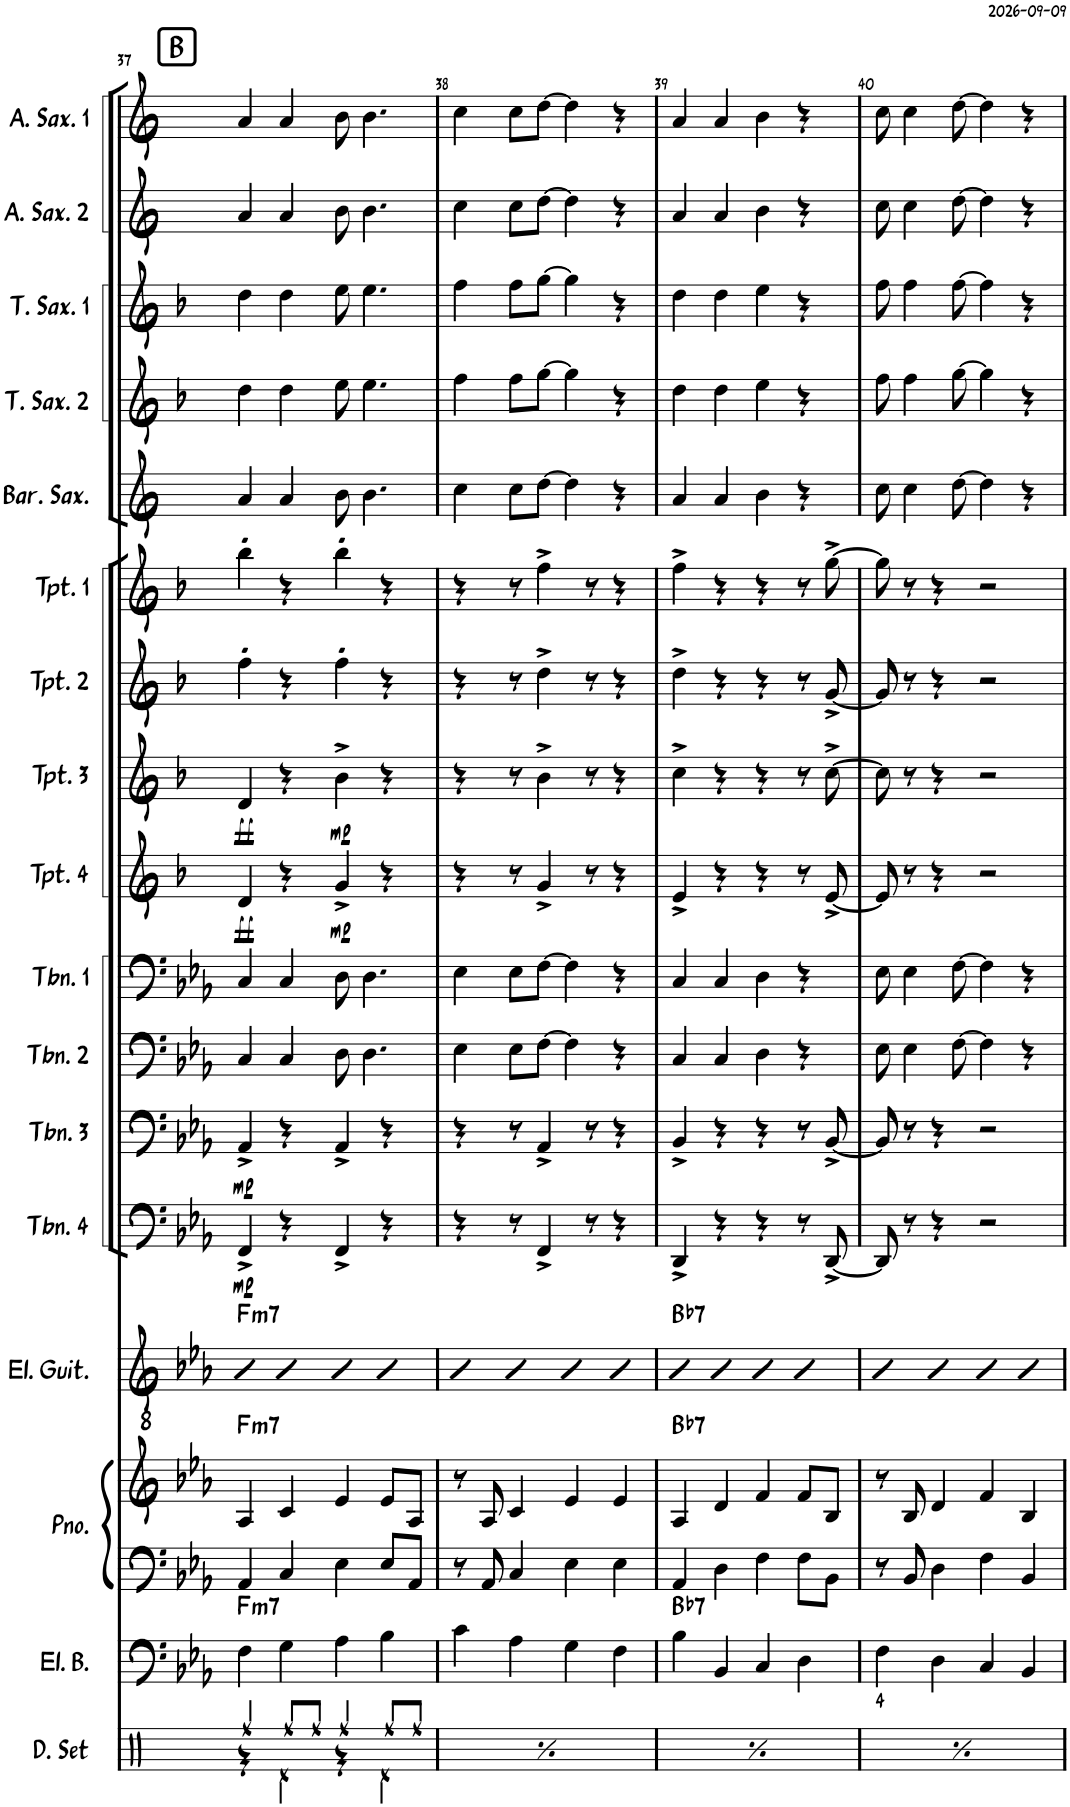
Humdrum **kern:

**kern	**kern	**harte	**kern	**kern	**harte	**kern	**harte	**kern	**dynam	**kern	**dynam	**kern	**kern	**kern	**dynam	**kern	**dynam	**kern	**kern	**kern	**kern	**kern	**kern	**kern
*part17	*part16	*part16	*part15	*part15	*part15	*part14	*part14	*part13	*part13	*part12	*part12	*part11	*part10	*part9	*part9	*part8	*part8	*part7	*part6	*part5	*part4	*part3	*part2	*part1
*staff18	*staff17	*	*staff16	*staff15	*	*staff14	*	*staff13	*staff13	*staff12	*staff12	*staff11	*staff10	*staff9	*staff9	*staff8	*staff8	*staff7	*staff6	*staff5	*staff4	*staff3	*staff2	*staff1
*I"Drumset	*I"Electric Bass	*	*I"Piano	*	*	*I"Electric Guitar	*	*I"Trombone 4	*	*I"Trombone 3	*	*I"Trombone 2	*I"Trombone 1	*I"Trumpet 4	*	*I"Trumpet 3	*	*I"Trumpet 2	*I"Trumpet 1	*I"Baritone Saxophone	*I"Tenor Saxophone 2	*I"Tenor Saxophone 1	*I"Alto Saxophone 2	*I"Alto Saxophone 1
*I'D. Set	*I'El. B.	*	*I'Pno.	*	*	*I'El. Guit.	*	*I'Tbn. 4	*	*I'Tbn. 3	*	*I'Tbn. 2	*I'Tbn. 1	*I'Tpt. 4	*	*I'Tpt. 3	*	*I'Tpt. 2	*I'Tpt. 1	*I'Bar. Sax.	*I'T. Sax. 2	*I'T. Sax. 1	*I'A. Sax. 2	*I'A. Sax. 1
!!LO:PB:g=z
*clefX	*clefF4	*	*clefF4	*clefG2	*	*clefGv2	*	*clefF4	*	*clefF4	*	*clefF4	*clefF4	*clefG2	*	*clefG2	*	*clefG2	*clefG2	*clefG2	*clefG2	*clefG2	*clefG2	*clefG2
*	*Trd7c12	*	*	*	*	*	*	*	*	*	*	*	*	*Trd1c2	*	*Trd1c2	*	*Trd1c2	*Trd1c2	*Trd12c21	*Trd8c14	*Trd8c14	*Trd5c9	*Trd5c9
*k[]	*k[b-e-a-]	*	*k[b-e-a-]	*k[b-e-a-]	*	*k[b-e-a-]	*	*k[b-e-a-]	*	*k[b-e-a-]	*	*k[b-e-a-]	*k[b-e-a-]	*k[b-]	*	*k[b-]	*	*k[b-]	*k[b-]	*k[]	*k[b-]	*k[b-]	*k[]	*k[]
*M4/4	*M4/4	*	*M4/4	*M4/4	*	*M4/4	*	*M4/4	*	*M4/4	*	*M4/4	*M4/4	*M4/4	*	*M4/4	*	*M4/4	*M4/4	*M4/4	*M4/4	*M4/4	*M4/4	*M4/4
!!LO:REH:place=s1:a:cj:fs=14:t=B
=37	=37	=37	=37	=37	=37	=37	=37	=37	=37	=37	=37	=37	=37	=37	=37	=37	=37	=37	=37	=37	=37	=37	=37	=37
*^	*	*	*	*	*	*	*	*	*	*	*	*	*	*	*	*	*	*	*	*	*	*	*	*
!	!	!	!LO:H:kt=m7	!	!	!LO:H:kt=m7	!	!LO:H:kt=m7	!	!LO:DY:b	!	!LO:DY:b	!	!	!	!LO:DY:b	!	!LO:DY:b	!	!	!	!	!	!	!
4Rff/	4r	4F\	F:min7	4AA-/	4A-/	F:min7	4B-	F:min7	4FF^/	mp	4AA-^/	mp	4C/	4C/	4d/	ff	4d/	ff	4ff'\	4bb-'\	4a/	4dd\	4dd\	4a/	4a/
8Rff/L	4Rd\	4G\	.	4C/	4c/	.	4B-	.	4r	.	4r	.	4C/	4C/	4r	.	4r	.	4r	4r	4a/	4dd\	4dd\	4a/	4a/
8Rff/J	.	.	.	.	.	.	.	.	.	.	.	.	.	.	.	.	.	.	.	.	.	.	.	.	.
!	!	!	!	!	!	!	!	!	!	!	!	!	!	!	!	!LO:DY:b	!	!LO:DY:b	!	!	!	!	!	!	!
4Rff/	4r	4A-\	.	4E-\	4e-/	.	4B-	.	4FF^/	.	4AA-^/	.	8D\	8D\	4g^/	mp	4b-^\	mp	4ff'\	4bb-'\	8b\	8ee\	8ee\	8b\	8b\
.	.	.	.	.	.	.	.	.	.	.	.	.	4.D\	4.D\	.	.	.	.	.	.	4.b\	4.ee\	4.ee\	4.b\	4.b\
8Rff/L	4Rd\	4B-\	.	8E-/L	8e-/L	.	4B-	.	4r	.	4r	.	.	.	4r	.	4r	.	4r	4r	.	.	.	.	.
8Rff/J	.	.	.	8AA-/J	8A-/J	.	.	.	.	.	.	.	.	.	.	.	.	.	.	.	.	.	.	.	.
=38	=38	=38	=38	=38	=38	=38	=38	=38	=38	=38	=38	=38	=38	=38	=38	=38	=38	=38	=38	=38	=38	=38	=38	=38	=38
4Rff/	4r	4c\	.	8r	8r	.	4B-	.	4r	.	4r	.	4E-\	4E-\	4r	.	4r	.	4r	4r	4cc\	4ff\	4ff\	4cc\	4cc\
.	.	.	.	8AA-/	8A-/	.	.	.	.	.	.	.	.	.	.	.	.	.	.	.	.	.	.	.	.
8Rff/L	4Rd\	4A-\	.	4C/	4c/	.	4B-	.	8r	.	8r	.	8E-\L	8E-\L	8r	.	8r	.	8r	8r	8cc\L	8ff\L	8ff\L	8cc\L	8cc\L
8Rff/J	.	.	.	.	.	.	.	.	4FF^/	.	4AA-^/	.	[8F\J	[8F\J	4g^/	.	4b-^\	.	4dd^\	4ff^\	[8dd\J	[8gg\J	[8gg\J	[8dd\J	[8dd\J
4Rff/	4r	4G\	.	4E-\	4e-/	.	4B-	.	.	.	.	.	4F\]	4F\]	.	.	.	.	.	.	4dd\]	4gg\]	4gg\]	4dd\]	4dd\]
.	.	.	.	.	.	.	.	.	8r	.	8r	.	.	.	8r	.	8r	.	8r	8r	.	.	.	.	.
8Rff/L	4Rd\	4F\	.	4E-\	4e-/	.	4B-	.	4r	.	4r	.	4r	4r	4r	.	4r	.	4r	4r	4r	4r	4r	4r	4r
8Rff/J	.	.	.	.	.	.	.	.	.	.	.	.	.	.	.	.	.	.	.	.	.	.	.	.	.
=39	=39	=39	=39	=39	=39	=39	=39	=39	=39	=39	=39	=39	=39	=39	=39	=39	=39	=39	=39	=39	=39	=39	=39	=39	=39
!	!	!	!LO:H:kt=7	!	!	!LO:H:kt=7	!	!LO:H:kt=7	!	!	!	!	!	!	!	!	!	!	!	!	!	!	!	!	!
4Rff/	4r	4B-\	Bb:7	4AA-/	4A-/	Bb:7	4B-	Bb:7	4DD^/	.	4BB-^/	.	4C/	4C/	4e^/	.	4cc^\	.	4dd^\	4ff^\	4a/	4dd\	4dd\	4a/	4a/
8Rff/L	4Rd\	4BB-/	.	4D\	4d/	.	4B-	.	4r	.	4r	.	4C/	4C/	4r	.	4r	.	4r	4r	4a/	4dd\	4dd\	4a/	4a/
8Rff/J	.	.	.	.	.	.	.	.	.	.	.	.	.	.	.	.	.	.	.	.	.	.	.	.	.
4Rff/	4r	4C/	.	4F\	4f/	.	4B-	.	4r	.	4r	.	4D\	4D\	4r	.	4r	.	4r	4r	4b\	4ee\	4ee\	4b\	4b\
8Rff/L	4Rd\	4D\	.	8F\L	8f/L	.	4B-	.	8r	.	8r	.	4r	4r	8r	.	8r	.	8r	8r	4r	4r	4r	4r	4r
8Rff/J	.	.	.	8BB-\J	8B-/J	.	.	.	[8DD^/	.	[8BB-^/	.	.	.	[8e^/	.	[8cc^\	.	[8g^/	[8gg^\	.	.	.	.	.
=40	=40	=40	=40	=40	=40	=40	=40	=40	=40	=40	=40	=40	=40	=40	=40	=40	=40	=40	=40	=40	=40	=40	=40	=40	=40
4Rff/	4r	4F\	.	8r	8r	.	4B-	.	8DD/]	.	8BB-/]	.	8E-\	8E-\	8e/]	.	8cc\]	.	8g/]	8gg\]	8cc\	8ff\	8ff\	8cc\	8cc\
.	.	.	.	8BB-/	8B-/	.	.	.	8r	.	8r	.	4E-\	4E-\	8r	.	8r	.	8r	8r	4cc\	4ff\	4ff\	4cc\	4cc\
8Rff/L	4Rd\	4D\	.	4D\	4d/	.	4B-	.	4r	.	4r	.	.	.	4r	.	4r	.	4r	4r	.	.	.	.	.
8Rff/J	.	.	.	.	.	.	.	.	.	.	.	.	[8F\	[8F\	.	.	.	.	.	.	[8dd\	[8gg\	[8ff\	[8dd\	[8dd\
4Rff/	4r	4C/	.	4F\	4f/	.	4B-	.	2r	.	2r	.	4F\]	4F\]	2r	.	2r	.	2r	2r	4dd\]	4gg\]	4ff\]	4dd\]	4dd\]
8Rff/L	4Rd\	4BB-/	.	4BB-/	4B-/	.	4B-	.	.	.	.	.	4r	4r	.	.	.	.	.	.	4r	4r	4r	4r	4r
8Rff/J	.	.	.	.	.	.	.	.	.	.	.	.	.	.	.	.	.	.	.	.	.	.	.	.	.
*v	*v	*	*	*	*	*	*	*	*	*	*	*	*	*	*	*	*	*	*	*	*	*	*	*	*
=	=	=	=	=	=	=	=	=	=	=	=	=	=	=	=	=	=	=	=	=	=	=	=	=
*-	*-	*-	*-	*-	*-	*-	*-	*-	*-	*-	*-	*-	*-	*-	*-	*-	*-	*-	*-	*-	*-	*-	*-	*-
